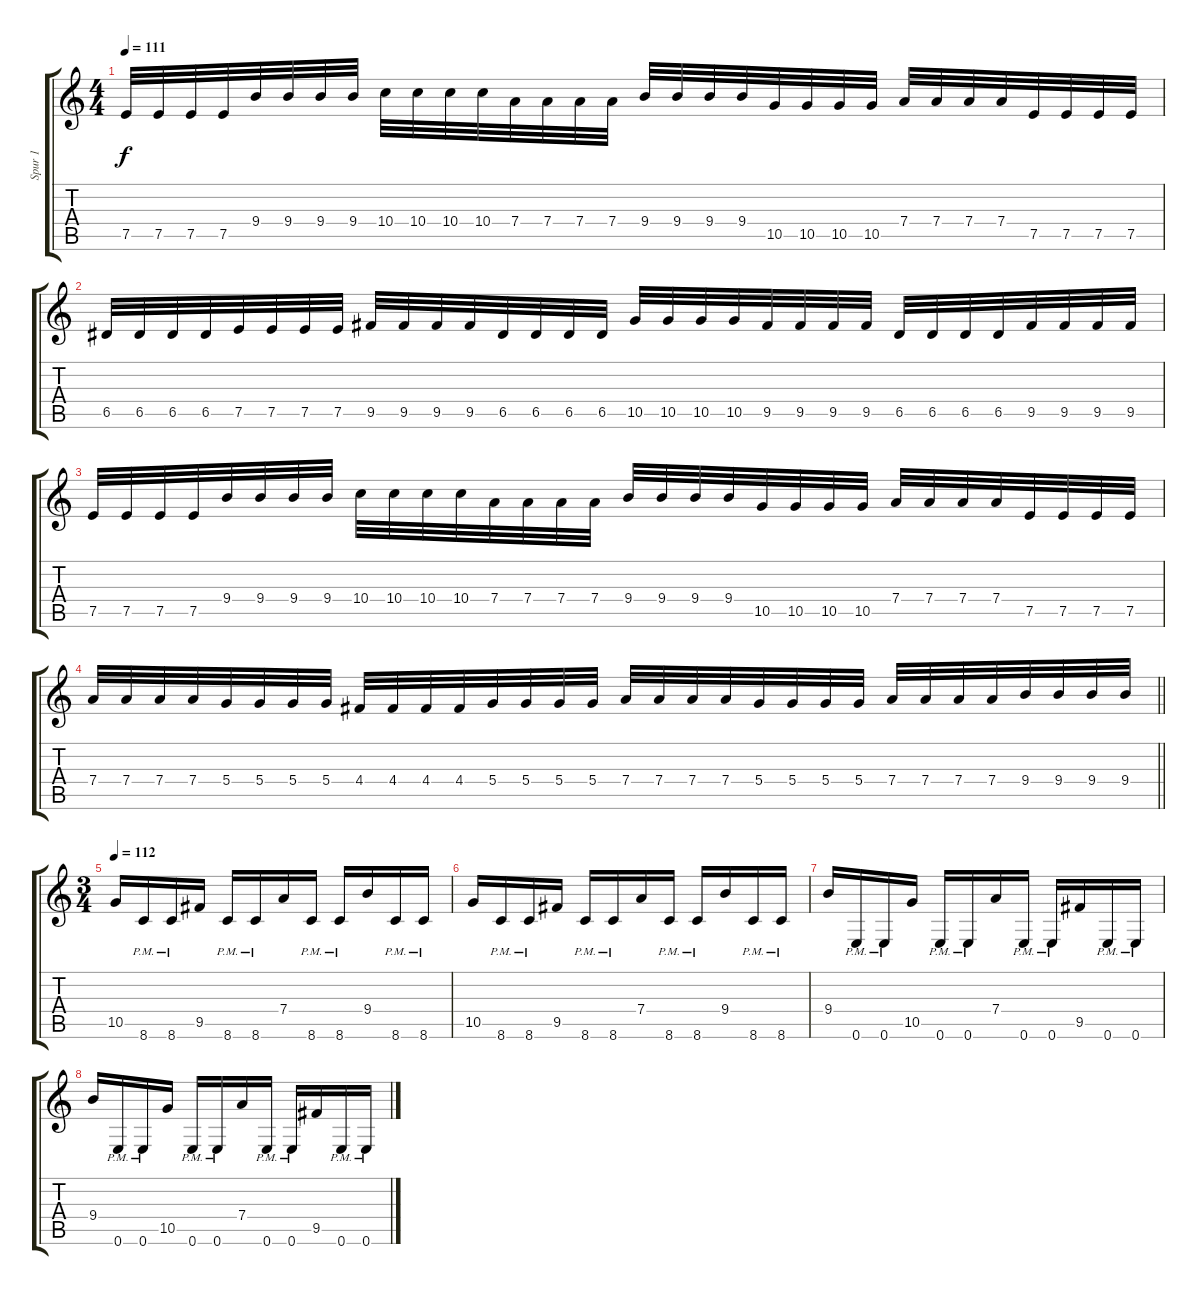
\track ("Spur 1" "Spur 1") {instrument distortionguitar}
\staff {score tabs}
\tuning (E4 B3 G3 D3 A2 E2) {hide}
\ts (4 4)
\tempo 111
\clef g2
\ks c
7.5.32{dy f} 7.5.32 7.5.32 7.5.32 9.4.32 9.4.32 9.4.32 9.4.32 10.4.32 10.4.32 10.4.32 10.4.32 7.4.32 7.4.32 7.4.32 7.4.32 9.4.32 9.4.32 9.4.32 9.4.32 10.5.32 10.5.32 10.5.32 10.5.32 7.4.32 7.4.32 7.4.32 7.4.32 7.5.32 7.5.32 7.5.32 7.5.32 |
6.5.32 6.5.32 6.5.32 6.5.32 7.5.32 7.5.32 7.5.32 7.5.32 9.5.32 9.5.32 9.5.32 9.5.32 6.5.32 6.5.32 6.5.32 6.5.32 10.5.32 10.5.32 10.5.32 10.5.32 9.5.32 9.5.32 9.5.32 9.5.32 6.5.32 6.5.32 6.5.32 6.5.32 9.5.32 9.5.32 9.5.32 9.5.32 |
7.5.32 7.5.32 7.5.32 7.5.32 9.4.32 9.4.32 9.4.32 9.4.32 10.4.32 10.4.32 10.4.32 10.4.32 7.4.32 7.4.32 7.4.32 7.4.32 9.4.32 9.4.32 9.4.32 9.4.32 10.5.32 10.5.32 10.5.32 10.5.32 7.4.32 7.4.32 7.4.32 7.4.32 7.5.32 7.5.32 7.5.32 7.5.32 |
\barLineRight lightlight
7.4.32 7.4.32 7.4.32 7.4.32 5.4.32 5.4.32 5.4.32 5.4.32 4.4.32 4.4.32 4.4.32 4.4.32 5.4.32 5.4.32 5.4.32 5.4.32 7.4.32 7.4.32 7.4.32 7.4.32 5.4.32 5.4.32 5.4.32 5.4.32 7.4.32 7.4.32 7.4.32 7.4.32 9.4.32 9.4.32 9.4.32 9.4.32 |
\ts (3 4)
\tempo 112
10.5.16 8.6{pm}.16 8.6{pm}.16 9.5.16 8.6{pm}.16 8.6{pm}.16 7.4.16 8.6{pm}.16 8.6{pm}.16 9.4.16 8.6{pm}.16 8.6{pm}.16 |
10.5.16 8.6{pm}.16 8.6{pm}.16 9.5.16 8.6{pm}.16 8.6{pm}.16 7.4.16 8.6{pm}.16 8.6{pm}.16 9.4.16 8.6{pm}.16 8.6{pm}.16 |
9.4.16 0.6{pm}.16 0.6{pm}.16 10.5.16 0.6{pm}.16 0.6{pm}.16 7.4.16 0.6{pm}.16 0.6{pm}.16 9.5.16 0.6{pm}.16 0.6{pm}.16 |
9.4.16 0.6{pm}.16 0.6{pm}.16 10.5.16 0.6{pm}.16 0.6{pm}.16 7.4.16 0.6{pm}.16 0.6{pm}.16 9.5.16 0.6{pm}.16 0.6{pm}.16
